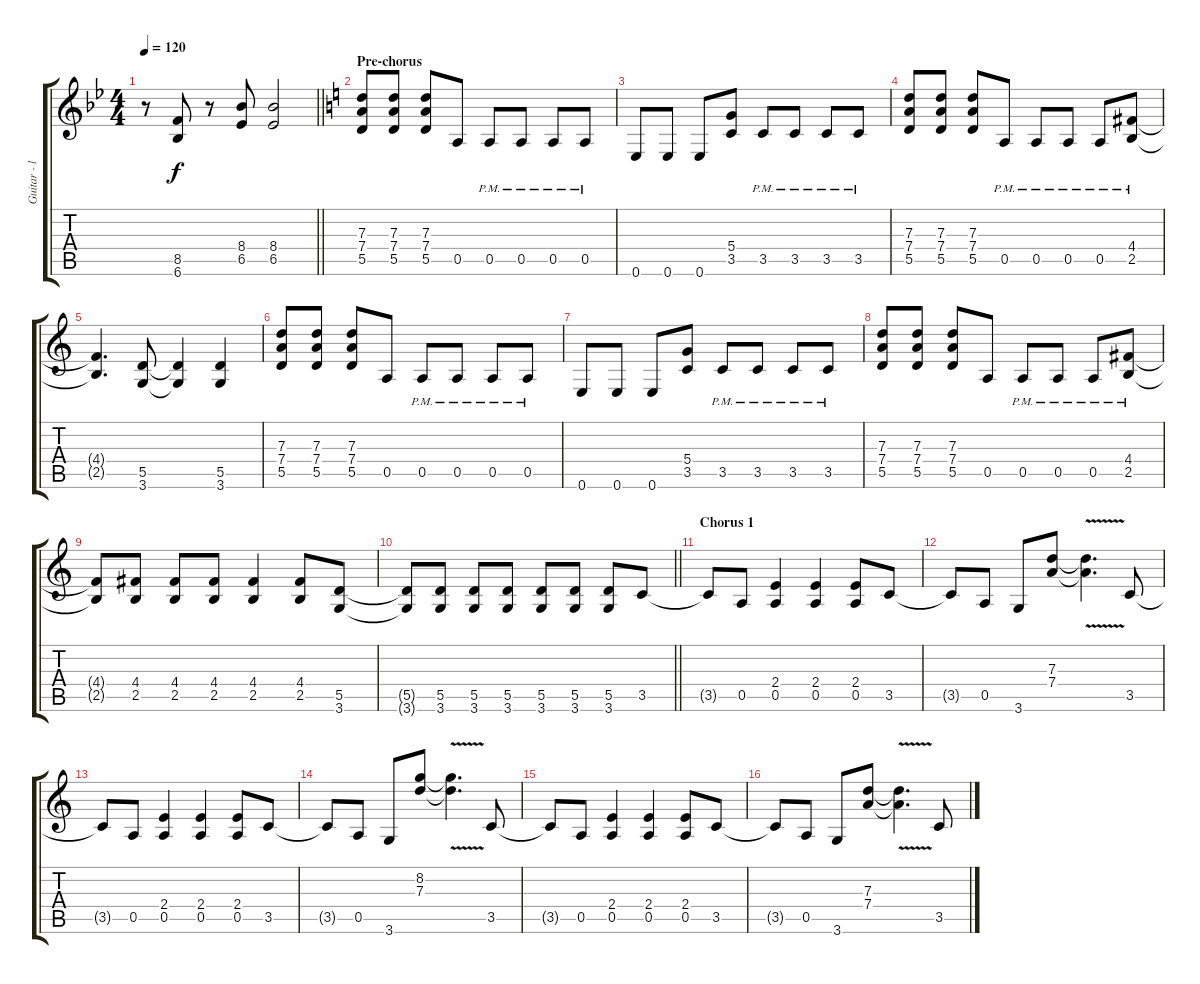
\track ("Guitar - left" "Guitar - l") {instrument distortionguitar}
\staff {score tabs}
\tuning (E4 B3 G3 D3 A2 E2) {hide}
\ts (4 4)
\tempo 120
\clef g2
\barLineRight lightlight
\ks bb
r.8{dy f} (8.5 6.6).8 r.8 (8.4 6.5).8 (8.4 6.5).2 |
\section ("" "Pre-chorus")
\ks aminor
(7.3 7.4 5.5).8 (7.3 7.4 5.5).8 (7.3 7.4 5.5).8 0.5.8 0.5{pm}.8 0.5{pm}.8 0.5{pm}.8 0.5{pm}.8 |
\ks c
0.6.8 0.6.8 0.6.8 (5.4 3.5).8 3.5{pm}.8 3.5{pm}.8 3.5{pm}.8 3.5{pm}.8 |
(7.3 7.4 5.5).8 (7.3 7.4 5.5).8 (7.3 7.4 5.5).8 0.5{pm}.8 0.5{pm}.8 0.5{pm}.8 0.5{pm}.8 (4.4{pm} 2.5{pm}).8 |
(4.4{t} 2.5{t}).4{d} (5.5 3.6).8 (5.5{t} 3.6{t}).4 (5.5 3.6).4 |
(7.3 7.4 5.5).8 (7.3 7.4 5.5).8 (7.3 7.4 5.5).8 0.5.8 0.5{pm}.8 0.5{pm}.8 0.5{pm}.8 0.5{pm}.8 |
0.6.8 0.6.8 0.6.8 (5.4 3.5).8 3.5{pm}.8 3.5{pm}.8 3.5{pm}.8 3.5{pm}.8 |
(7.3 7.4 5.5).8 (7.3 7.4 5.5).8 (7.3 7.4 5.5).8 0.5.8 0.5{pm}.8 0.5{pm}.8 0.5{pm}.8 (4.4{pm} 2.5{pm}).8 |
(4.4{t} 2.5{t}).8 (4.4 2.5).8 (4.4 2.5).8 (4.4 2.5).8 (4.4 2.5).4 (4.4 2.5).8 (5.5 3.6).8 |
\barLineRight lightlight
(5.5{t} 3.6{t}).8 (5.5 3.6).8 (5.5 3.6).8 (5.5 3.6).8 (5.5 3.6).8 (5.5 3.6).8 (5.5 3.6).8 3.5.8 |
\section ("" "Chorus 1")
3.5{t}.8 0.5.8 (2.4 0.5).4 (2.4 0.5).4 (2.4 0.5).8 3.5.8 |
3.5{t}.8 0.5.8 3.6.8 (7.3 7.4).8 (7.3{v t} 7.4{v t}).4{d} 3.5.8 |
3.5{t}.8 0.5.8 (2.4 0.5).4 (2.4 0.5).4 (2.4 0.5).8 3.5.8 |
3.5{t}.8 0.5.8 3.6.8 (8.2 7.3).8 (8.2{v t} 7.3{v t}).4{d} 3.5.8 |
3.5{t}.8 0.5.8 (2.4 0.5).4 (2.4 0.5).4 (2.4 0.5).8 3.5.8 |
3.5{t}.8 0.5.8 3.6.8 (7.3 7.4).8 (7.3{v t} 7.4{v t}).4{d} 3.5.8
